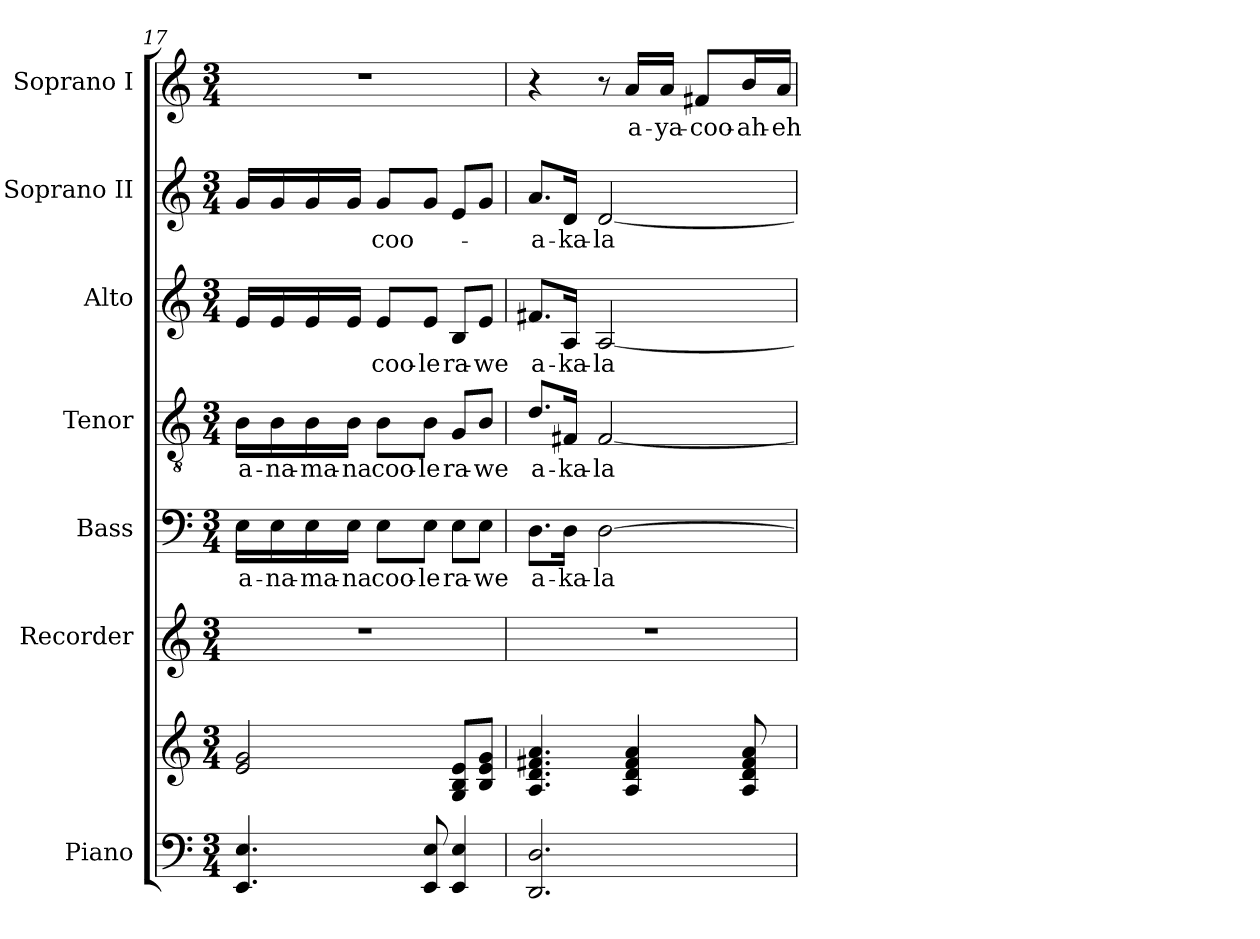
**kern	**kern	**kern	**kern	**text	**kern	**text	**kern	**text	**kern	**text	**kern	**text
*part7	*part7	*part6	*part5	*part5	*part4	*part4	*part3	*part3	*part2	*part2	*part1	*part1
*staff8	*staff7	*staff6	*staff5	*staff5	*staff4	*staff4	*staff3	*staff3	*staff2	*staff2	*staff1	*staff1
*I"Piano	*	*I"Recorder	*I"Bass	*	*I"Tenor	*	*I"Alto	*	*I"Soprano II	*	*I"Soprano I	*
*I'Pno.	*	*I'R.	*I'B.	*	*I'T.	*	*I'A.	*	*I'S.2	*	*I'S.1	*
*clefF4	*clefG2	*clefG2	*clefF4	*	*clefGv2	*	*clefG2	*	*clefG2	*	*clefG2	*
*k[]	*k[]	*k[]	*k[]	*	*k[]	*	*k[]	*	*k[]	*	*k[]	*
*M3/4	*M3/4	*M3/4	*M3/4	*	*M3/4	*	*M3/4	*	*M3/4	*	*M3/4	*
=17	=17	=17	=17	=17	=17	=17	=17	=17	=17	=17	=17	=17
4.EE/ 4.E/	2e/ 2g/	2.r	16E\LL	a-	16B\LL	a-	16e/LL	.	16g/LL	.	2.r	.
.	.	.	16E\	-na-	16B\	-na-	16e/	.	16g/	.	.	.
.	.	.	16E\	-ma-	16B\	-ma-	16e/	.	16g/	.	.	.
.	.	.	16E\JJ	-na	16B\JJ	-na	16e/JJ	.	16g/JJ	.	.	.
.	.	.	8E\L	coo-	8B\L	coo-	8e/L	coo-	8g/L	coo-	.	.
8EE/ 8E/	.	.	8E\J	-le	8B\J	-le	8e/J	-le	8g/J	.	.	.
4EE/ 4E/	8G/ 8B/ 8e/L	.	8E\L	ra-	8G/L	ra-	8B/L	ra-	8e/L	.	.	.
.	8B/ 8e/ 8g/J	.	8E\J	-we	8B/J	-we	8e/J	-we	8g/J	.	.	.
!!LO:PB:g=z
=18	=18	=18	=18	=18	=18	=18	=18	=18	=18	=18	=18	=18
2.DD/ 2.D/	4.A/ 4.d/ 4.f#X/ 4.a/	2.r	8.D\L	a-	8.d/L	a-	8.f#X/L	a-	8.a/L	a-	4r	.
.	.	.	16D\Jk	-ka-	16F#X/Jk	-ka-	16A/Jk	-ka-	16d/Jk	-ka-	.	.
.	.	.	[2D\	-la-	[2F#/	-la	[2A/	-la	[2d/	-la-	8r	.
.	4A/ 4d/ 4f#/ 4a/	.	.	.	.	.	.	.	.	.	16a/LL	a-
.	.	.	.	.	.	.	.	.	.	.	16a/JJ	-ya-
.	.	.	.	.	.	.	.	.	.	.	8f#X/L	-coo-
.	8A/ 8d/ 8f#/ 8a/	.	.	.	.	.	.	.	.	.	16b/L	-ah-
.	.	.	.	.	.	.	.	.	.	.	16a/JJ	-eh
=	=	=	=	=	=	=	=	=	=	=	=	=
*-	*-	*-	*-	*-	*-	*-	*-	*-	*-	*-	*-	*-
